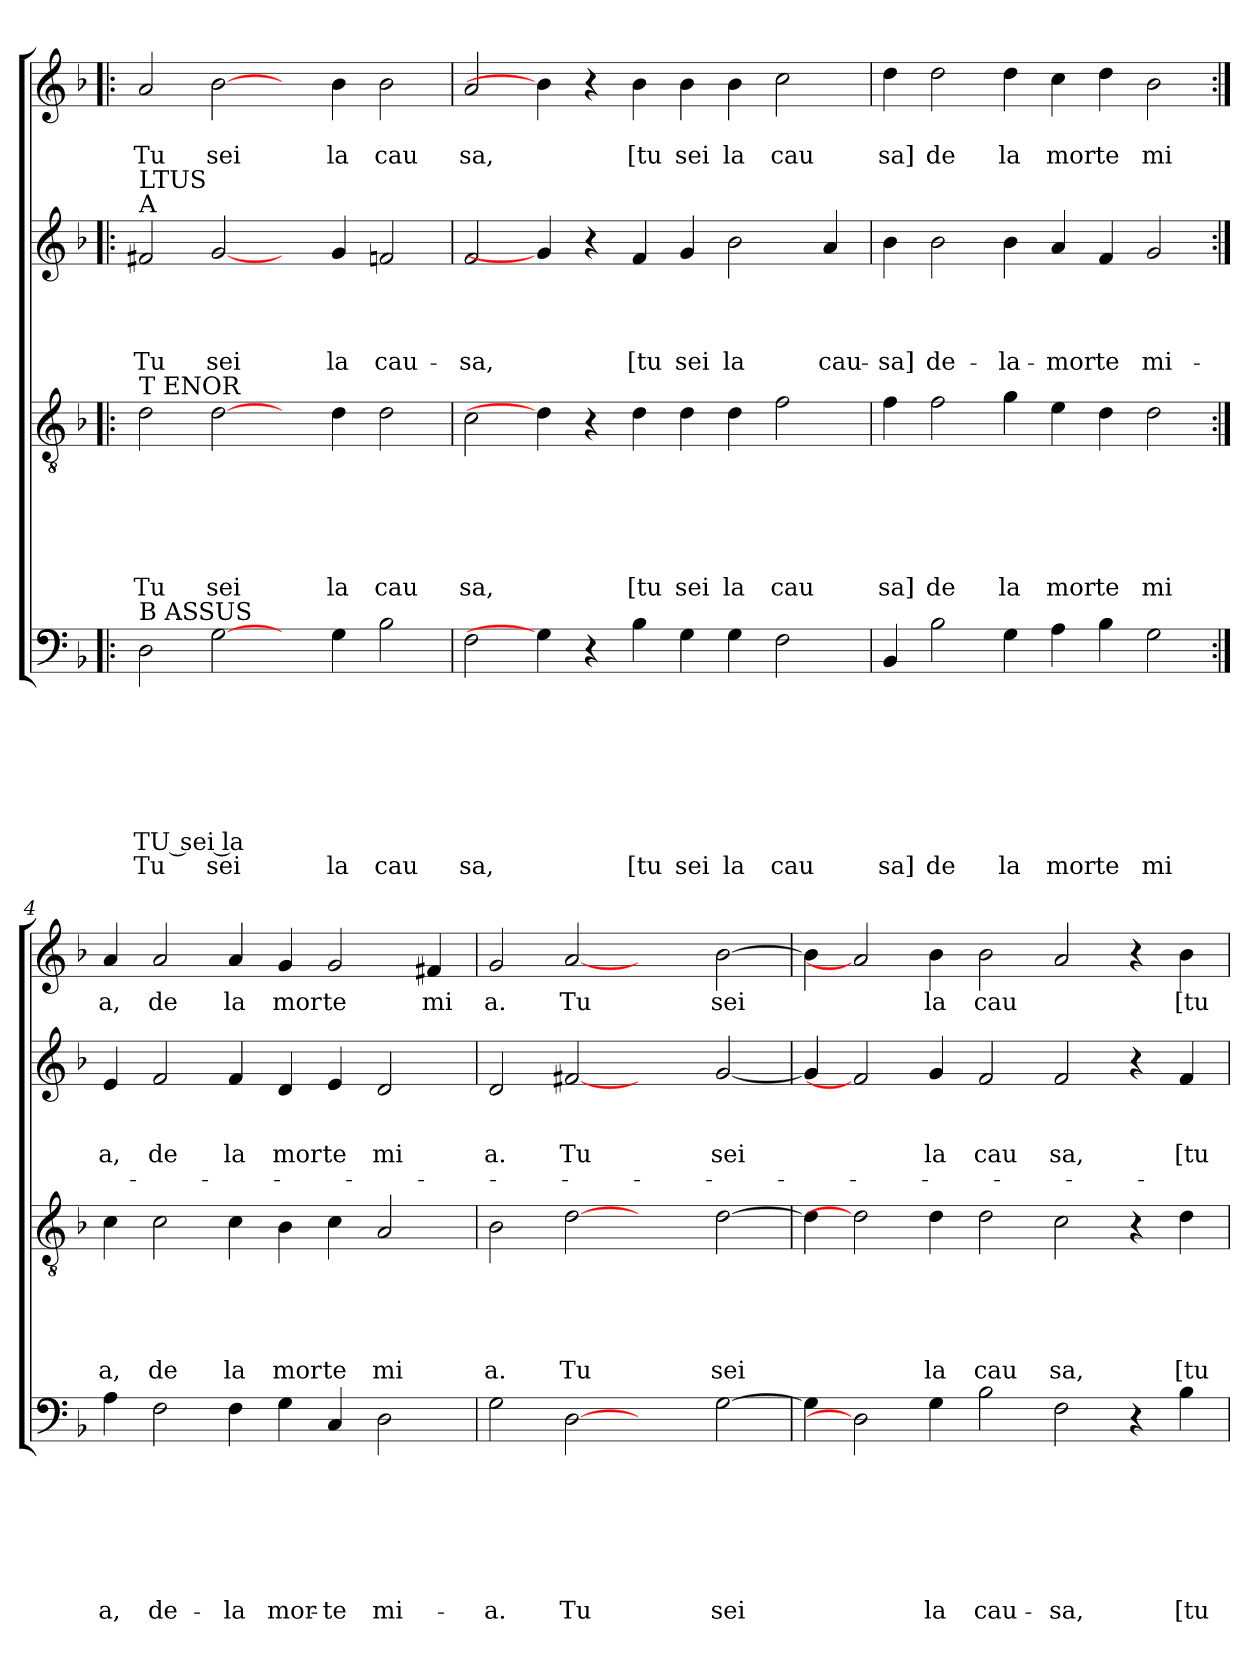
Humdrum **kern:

**kern	**text	**text	**text	**text	**text	**text	**text	**text	**kern	**text	**text	**text	**text	**text	**text	**kern	**text	**text	**text	**text	**kern	**text	**text
*part4	*part4	*part4	*part4	*part4	*part4	*part4	*part4	*part4	*part3	*part3	*part3	*part3	*part3	*part3	*part3	*part2	*part2	*part2	*part2	*part2	*part1	*part1	*part1
*staff4	*staff4	*staff4	*staff4	*staff4	*staff4	*staff4	*staff4	*staff4	*staff3	*staff3	*staff3	*staff3	*staff3	*staff3	*staff3	*staff2	*staff2	*staff2	*staff2	*staff2	*staff1	*staff1	*staff1
*clefF4	*	*	*	*	*	*	*	*	*clefGv2	*	*	*	*	*	*	*clefG2	*	*	*	*	*clefG2	*	*
*k[b-]	*	*	*	*	*	*	*	*	*k[b-]	*	*	*	*	*	*	*k[b-]	*	*	*	*	*k[b-]	*	*
*F:	*	*	*	*	*	*	*	*	*F:	*	*	*	*	*	*	*F:	*	*	*	*	*F:	*	*
=1!|:	=1!|:	=1!|:	=1!|:	=1!|:	=1!|:	=1!|:	=1!|:	=1!|:	=1!|:	=1!|:	=1!|:	=1!|:	=1!|:	=1!|:	=1!|:	=1!|:	=1!|:	=1!|:	=1!|:	=1!|:	=1!|:	=1!|:	=1!|:
!	!	!	!	!	!	!	!	!	!	!	!	!	!	!	!	!LO:TX:a:t=A	!	!	!	!	!	!	!
!	!	!	!	!	!	!	!	!	!	!	!	!	!	!	!	!LO:TX:t=LTUS	!	!	!	!	!	!	!
!	!	!	!	!	!	!	!	!	!LO:TX:a:t=T ENOR	!	!	!	!	!	!	!	!	!	!	!	!	!	!
!LO:TX:a:t=B ASSUS	!	!	!	!	!	!	!	!	!	!	!	!	!	!	!	!	!	!	!	!	!	!	!
!	!	!	!	!	!	!	!LO:LY:b:rj	!LO:LY:b:rj	!	!	!	!	!	!	!LO:LY:b:rj	!	!	!	!	!LO:LY:b:rj	!	!	!LO:LY:b:rj
2D\	.	.	.	.	.	.	TU sei la	Tu	2d\	.	.	.	.	.	Tu	2f#X/	.	.	.	Tu	2a/	.	Tu
!	!	!	!	!	!	!	!	!LO:LY:b	!	!	!	!	!	!	!LO:LY:b	!	!	!	!	!LO:LY:b	!	!	!LO:LY:b
[2G\	.	.	.	.	.	.	.	sei	[2d\	.	.	.	.	.	sei	[2g/	.	.	.	sei	[2b-\	.	sei
4ryy	.	.	.	.	.	.	.	.	4ryy	.	.	.	.	.	.	4ryy	.	.	.	.	4ryy	.	.
!	!	!	!	!	!	!	!	!LO:LY:b	!	!	!	!	!	!	!LO:LY:b	!	!	!	!	!LO:LY:b	!	!	!LO:LY:b
4G\	.	.	.	.	.	.	.	la	4d\	.	.	.	.	.	la	4g/	.	.	.	la	4b-\	.	la
!	!	!	!	!	!	!	!	!LO:LY:b	!	!	!	!	!	!	!LO:LY:b	!	!	!	!	!LO:LY:b	!	!	!LO:LY:b
2B-\	.	.	.	.	.	.	.	cau	2d\	.	.	.	.	.	cau	2fn/	.	.	.	cau-	2b-\	.	cau
=2	=2	=2	=2	=2	=2	=2	=2	=2	=2	=2	=2	=2	=2	=2	=2	=2	=2	=2	=2	=2	=2	=2	=2
!	!	!	!	!	!	!	!	!LO:LY:b	!	!	!	!	!	!	!LO:LY:b	!	!	!	!	!LO:LY:b	!	!	!LO:LY:b
2F\	.	.	.	.	.	.	.	sa,	2c\	.	.	.	.	.	sa,	2f/	.	.	.	-sa,	2a/	.	sa,
4G\]	.	.	.	.	.	.	.	.	4d\]	.	.	.	.	.	.	4g/]	.	.	.	.	4b-\]	.	.
4r	.	.	.	.	.	.	.	.	4r	.	.	.	.	.	.	4r	.	.	.	.	4r	.	.
!	!	!	!	!	!	!	!	!LO:LY:b	!	!	!	!	!	!	!LO:LY:b	!	!	!	!	!LO:LY:b	!	!	!LO:LY:b
4B-\	.	.	.	.	.	.	.	[tu	4d\	.	.	.	.	.	[tu	4f/	.	.	.	[tu	4b-\	.	[tu
!	!	!	!	!	!	!	!	!LO:LY:b	!	!	!	!	!	!	!LO:LY:b	!	!	!	!	!LO:LY:b	!	!	!LO:LY:b
4G\	.	.	.	.	.	.	.	sei	4d\	.	.	.	.	.	sei	4g/	.	.	.	sei	4b-\	.	sei
!	!	!	!	!	!	!	!	!LO:LY:b	!	!	!	!	!	!	!LO:LY:b	!	!	!	!	!LO:LY:b	!	!	!LO:LY:b
4G\	.	.	.	.	.	.	.	la	4d\	.	.	.	.	.	la	2b-\	.	.	.	la	4b-\	.	la
!	!	!	!	!	!	!	!	!LO:LY:b	!	!	!	!	!	!	!LO:LY:b	!	!	!	!	!	!	!	!LO:LY:b
2F\	.	.	.	.	.	.	.	cau	2f\	.	.	.	.	.	cau	.	.	.	.	.	2cc\	.	cau
!	!	!	!	!	!	!	!	!	!	!	!	!	!	!	!	!	!	!	!	!LO:LY:b	!	!	!
.	.	.	.	.	.	.	.	.	.	.	.	.	.	.	.	4a/	.	.	.	cau-	.	.	.
=3	=3	=3	=3	=3	=3	=3	=3	=3	=3	=3	=3	=3	=3	=3	=3	=3	=3	=3	=3	=3	=3	=3	=3
!	!	!	!	!	!	!	!	!LO:LY:b	!	!	!	!	!	!	!LO:LY:b	!	!	!	!	!LO:LY:b	!	!	!LO:LY:b
4BB-/	.	.	.	.	.	.	.	sa]	4f\	.	.	.	.	.	sa]	4b-\	.	.	.	-sa]	4dd\	.	sa]
!	!	!	!	!	!	!	!	!LO:LY:b	!	!	!	!	!	!	!LO:LY:b	!	!	!	!	!LO:LY:b	!	!	!LO:LY:b
2B-\	.	.	.	.	.	.	.	de	2f\	.	.	.	.	.	de	2b-\	.	.	.	de-	2dd\	.	de
!	!	!	!	!	!	!	!	!LO:LY:b	!	!	!	!	!	!	!LO:LY:b	!	!	!	!	!LO:LY:b	!	!	!LO:LY:b
4G\	.	.	.	.	.	.	.	la	4g\	.	.	.	.	.	la	4b-\	.	.	.	-la-	4dd\	.	la
!	!	!	!	!	!	!	!	!LO:LY:b	!	!	!	!	!	!	!LO:LY:b	!	!	!	!	!LO:LY:b	!	!	!LO:LY:b
4A\	.	.	.	.	.	.	.	morte	4e\	.	.	.	.	.	morte	4a/	.	.	.	-morte	4cc\	.	morte
4B-\	.	.	.	.	.	.	.	.	4d\	.	.	.	.	.	.	4f/	.	.	.	.	4dd\	.	.
!	!	!	!	!	!	!	!	!LO:LY:b	!	!	!	!	!	!	!LO:LY:b	!	!	!	!	!LO:LY:b	!	!	!LO:LY:b
2G\	.	.	.	.	.	.	.	mi	2d\	.	.	.	.	.	mi	2g/	.	.	.	mi-	2b-\	.	mi
!!LO:LB:g=z
=4:|!	=4:|!	=4:|!	=4:|!	=4:|!	=4:|!	=4:|!	=4:|!	=4:|!	=4:|!	=4:|!	=4:|!	=4:|!	=4:|!	=4:|!	=4:|!	=4:|!	=4:|!	=4:|!	=4:|!	=4:|!	=4:|!	=4:|!	=4:|!
!	!	!	!	!	!	!	!LO:LY:b	!	!	!	!	!	!	!LO:LY:b	!	!	!	!	!LO:LY:b	!	!	!LO:LY:b	!
4A\	.	.	.	.	.	.	a,	.	4c\	.	.	.	.	a,	.	4e/	.	.	a,	.	4a/	a,	.
!	!	!	!	!	!	!	!LO:LY:b	!	!	!	!	!	!	!LO:LY:b	!	!	!	!	!LO:LY:b	!	!	!LO:LY:b	!
2F\	.	.	.	.	.	.	de-	.	2c\	.	.	.	.	de	.	2f/	.	.	de	.	2a/	de	.
!	!	!	!	!	!	!	!LO:LY:b	!	!	!	!	!	!	!LO:LY:b	!	!	!	!	!LO:LY:b	!	!	!LO:LY:b	!
4F\	.	.	.	.	.	.	-la	.	4c\	.	.	.	.	la	.	4f/	.	.	la	.	4a/	la	.
!	!	!	!	!	!	!	!LO:LY:b	!	!	!	!	!	!	!LO:LY:b	!	!	!	!	!LO:LY:b	!	!	!LO:LY:b	!
4G\	.	.	.	.	.	.	mor-	.	4B-\	.	.	.	.	mor	.	4d/	.	.	mor	.	4g/	mor	.
!	!	!	!	!	!	!	!LO:LY:b	!	!	!	!	!	!	!LO:LY:b	!	!	!	!	!LO:LY:b	!	!	!LO:LY:b	!
4C/	.	.	.	.	.	.	-te	.	4c\	.	.	.	.	te	.	4e/	.	.	te	.	2g/	te	.
!	!	!	!	!	!	!	!LO:LY:b	!	!	!	!	!	!	!LO:LY:b	!	!	!	!	!LO:LY:b	!	!	!	!
2D\	.	.	.	.	.	.	mi-	.	2A/	.	.	.	.	mi	.	2d/	.	.	mi	.	.	.	.
!	!	!	!	!	!	!	!	!	!	!	!	!	!	!	!	!	!	!	!	!	!	!LO:LY:b	!
.	.	.	.	.	.	.	.	.	.	.	.	.	.	.	.	.	.	.	.	.	4f#/	mi	.
=5	=5	=5	=5	=5	=5	=5	=5	=5	=5	=5	=5	=5	=5	=5	=5	=5	=5	=5	=5	=5	=5	=5	=5
!	!	!	!	!	!	!	!LO:LY:b	!	!	!	!	!	!	!LO:LY:b	!	!	!	!	!LO:LY:b	!	!	!LO:LY:b	!
2G\	.	.	.	.	.	.	-a.	.	2B-\	.	.	.	.	a.	.	2d/	.	.	a.	.	2g/	a.	.
!	!	!	!	!	!	!	!LO:LY:b	!	!	!	!	!	!	!LO:LY:b	!	!	!	!	!LO:LY:b	!	!	!LO:LY:b	!
[2D	.	.	.	.	.	.	Tu	.	[2d	.	.	.	.	Tu	.	[2f#X	.	.	Tu	.	[2a	Tu	.
2ryy	.	.	.	.	.	.	.	.	2ryy	.	.	.	.	.	.	2ryy	.	.	.	.	2ryy	.	.
!	!	!	!	!	!	!	!LO:LY:b	!	!	!	!	!	!	!LO:LY:b	!	!	!	!	!LO:LY:b	!	!	!LO:LY:b	!
[>2G\	.	.	.	.	.	.	sei	.	[>2d\	.	.	.	.	sei	.	[<2g/	.	.	sei	.	[>2b-\	sei	.
=6	=6	=6	=6	=6	=6	=6	=6	=6	=6	=6	=6	=6	=6	=6	=6	=6	=6	=6	=6	=6	=6	=6	=6
4G\]	.	.	.	.	.	.	.	.	4d\]	.	.	.	.	.	.	4g/]	.	.	.	.	4b-\]	.	.
2D]	.	.	.	.	.	.	.	.	2d]	.	.	.	.	.	.	2f#]	.	.	.	.	2a]	.	.
!	!	!	!	!	!	!	!LO:LY:b	!	!	!	!	!	!	!LO:LY:b	!	!	!	!	!LO:LY:b	!	!	!LO:LY:b	!
4G\	.	.	.	.	.	.	la	.	4d\	.	.	.	.	la	.	4g/	.	.	la	.	4b-\	la	.
!	!	!	!	!	!	!	!LO:LY:b	!	!	!	!	!	!	!LO:LY:b	!	!	!	!	!LO:LY:b	!	!	!LO:LY:b	!
2B-\	.	.	.	.	.	.	cau-	.	2d\	.	.	.	.	cau	.	2f/	.	.	cau	.	2b-\	cau	.
!	!	!	!	!	!	!	!LO:LY:b	!	!	!	!	!	!	!LO:LY:b	!	!	!	!	!LO:LY:b	!	!	!	!
2F\	.	.	.	.	.	.	-sa,	.	2c\	.	.	.	.	sa,	.	2f/	.	.	sa,	.	2a/	.	.
4r	.	.	.	.	.	.	.	.	4r	.	.	.	.	.	.	4r	.	.	.	.	4r	.	.
!	!	!	!	!	!	!	!LO:LY:b	!	!	!	!	!	!	!LO:LY:b	!	!	!	!	!LO:LY:b	!	!	!LO:LY:b	!
4B-\	.	.	.	.	.	.	[tu	.	4d\	.	.	.	.	[tu	.	4f/	.	.	[tu	.	4b-\	[tu	.
=	=	=	=	=	=	=	=	=	=	=	=	=	=	=	=	=	=	=	=	=	=	=	=
*-	*-	*-	*-	*-	*-	*-	*-	*-	*-	*-	*-	*-	*-	*-	*-	*-	*-	*-	*-	*-	*-	*-	*-
